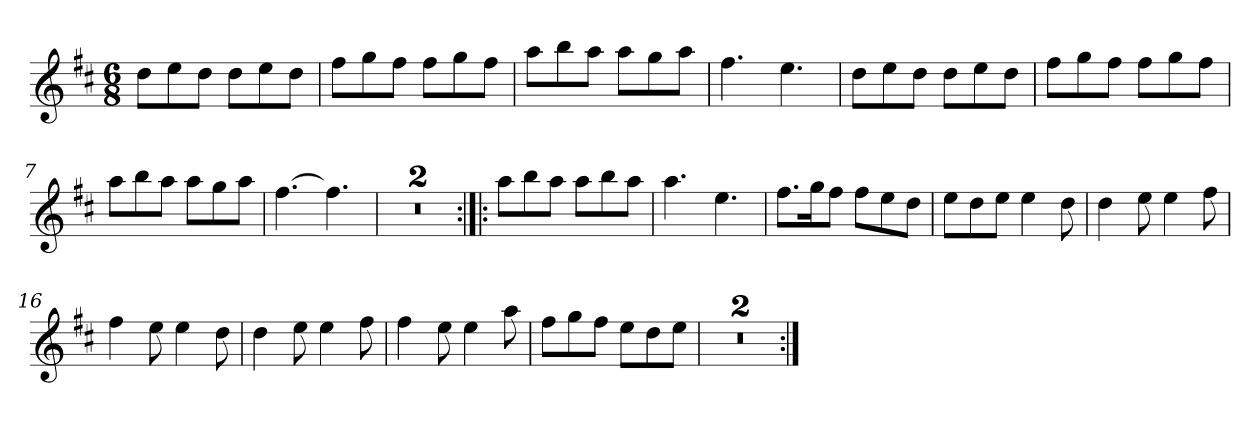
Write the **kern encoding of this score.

**kern
*part1
*staff1
*clefG2
*k[f#c#]
*D:
*M6/8
*MM120
=1
8dd\L
8ee\
8dd\J
8dd\L
8ee\
8dd\J
=2
8ff#\L
8gg\
8ff#\J
8ff#\L
8gg\
8ff#\J
=3
8aa\L
8bb\
8aa\J
8aa\L
8gg\
8aa\J
=4
4.ff#
4.ee
=5
8dd\L
8ee\
8dd\J
8dd\L
8ee\
8dd\J
=6
8ff#\L
8gg\
8ff#\J
8ff#\L
8gg\
8ff#\J
=7
8aa\L
8bb\
8aa\J
8aa\L
8gg\
8aa\J
=8
[4.ff#
4.ff#]
=9
2.r
=10
2.r
=11:|!|:
8aa\L
8bb\
8aa\J
8aa\L
8bb\
8aa\J
=12
4.aa
4.ee
=13
8.ff#\L
16gg\K
8ff#\J
8ff#\L
8ee\
8dd\J
=14
8ee\L
8dd\
8ee\J
4ee
8dd
=15
4dd
8ee
4ee
8ff#
=16
4ff#
8ee
4ee
8dd
=17
4dd
8ee
4ee
8ff#
=18
4ff#
8ee
4ee
8aa
=19
8ff#\L
8gg\
8ff#\J
8ee\L
8dd\
8ee\J
=20
2.r
=21
2.r
=:|!
*-
